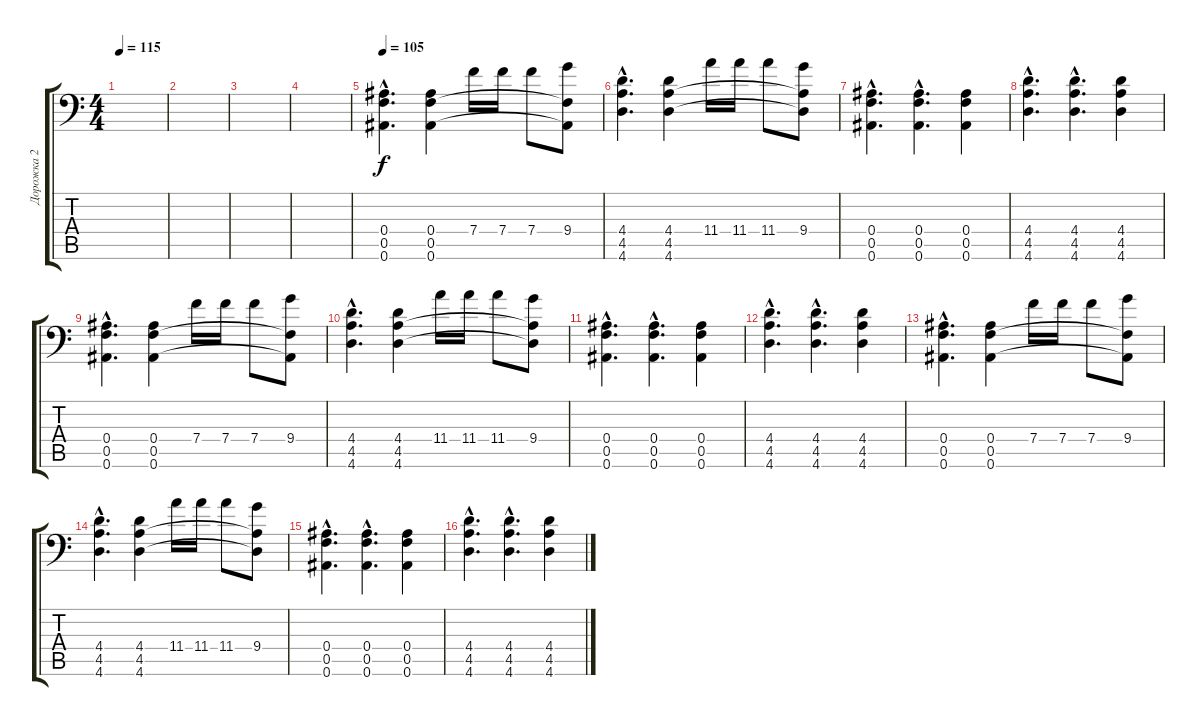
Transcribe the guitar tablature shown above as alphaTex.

\track ("Дорожка 2" "Дорожка 2") {instrument distortionguitar}
\staff {score tabs}
\tuning (C4 G3 Eb3 Bb2 F2 Bb1) {hide}
\ts (4 4)
\tempo 115
\clef f4
\ks c
|
|
|
|
\tempo 105
(0.4{hac} 0.5{hac} 0.6{hac}).4{d} (0.4 0.5 0.6).4 7.4.16 7.4.16 7.4.8 (9.4 0.5{t} 0.6{t}).8 |
(4.4{hac} 4.5{hac} 4.6{hac}).4{d} (4.4 4.5 4.6).4 11.4.16 11.4.16 11.4.8 (9.4 4.5{t} 4.6{t}).8 |
(0.4{hac} 0.5{hac} 0.6{hac}).4{d} (0.4{hac} 0.5{hac} 0.6{hac}).4{d} (0.4 0.5 0.6).4 |
(4.4{hac} 4.5{hac} 4.6{hac}).4{d} (4.4{hac} 4.5{hac} 4.6{hac}).4{d} (4.4 4.5 4.6).4 |
(0.4{hac} 0.5{hac} 0.6{hac}).4{d} (0.4 0.5 0.6).4 7.4.16 7.4.16 7.4.8 (9.4 0.5{t} 0.6{t}).8 |
(4.4{hac} 4.5{hac} 4.6{hac}).4{d} (4.4 4.5 4.6).4 11.4.16 11.4.16 11.4.8 (9.4 4.5{t} 4.6{t}).8 |
(0.4{hac} 0.5{hac} 0.6{hac}).4{d} (0.4{hac} 0.5{hac} 0.6{hac}).4{d} (0.4 0.5 0.6).4 |
(4.4{hac} 4.5{hac} 4.6{hac}).4{d} (4.4{hac} 4.5{hac} 4.6{hac}).4{d} (4.4 4.5 4.6).4 |
(0.4{hac} 0.5{hac} 0.6{hac}).4{d} (0.4 0.5 0.6).4 7.4.16 7.4.16 7.4.8 (9.4 0.5{t} 0.6{t}).8 |
(4.4{hac} 4.5{hac} 4.6{hac}).4{d} (4.4 4.5 4.6).4 11.4.16 11.4.16 11.4.8 (9.4 4.5{t} 4.6{t}).8 |
(0.4{hac} 0.5{hac} 0.6{hac}).4{d} (0.4{hac} 0.5{hac} 0.6{hac}).4{d} (0.4 0.5 0.6).4 |
(4.4{hac} 4.5{hac} 4.6{hac}).4{d} (4.4{hac} 4.5{hac} 4.6{hac}).4{d} (4.4 4.5 4.6).4
